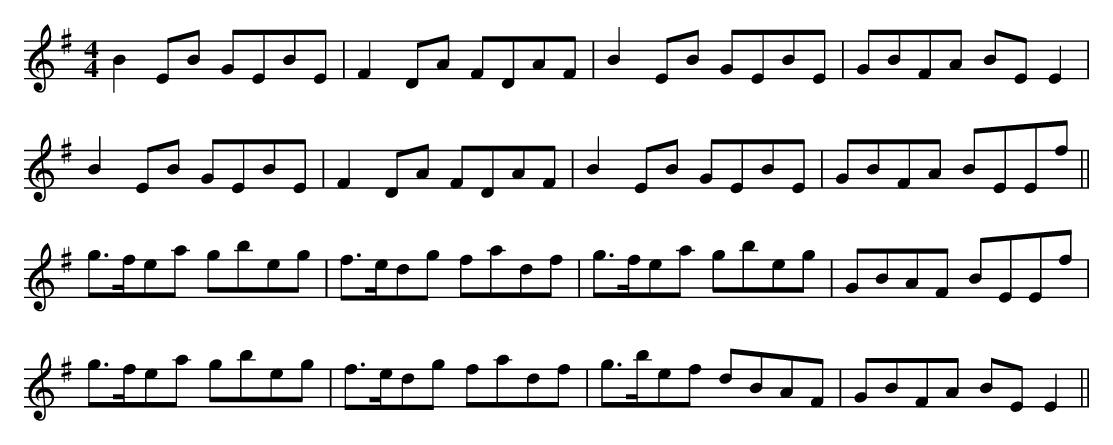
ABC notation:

X:1
M:4/4
K:Emin
B2 EB GEBE|F2 DA FDAF|B2 EB GEBE|GBFA BE E2|
B2 EB GEBE|F2 DA FDAF|B2 EB GEBE|GBFA BEEf||
g>fea gbeg|f>edg fadf|g>fea gbeg|GBAF BEEf|
g>fea gbeg|f>edg fadf|g>bef dBAF|GBFA BE E2||
